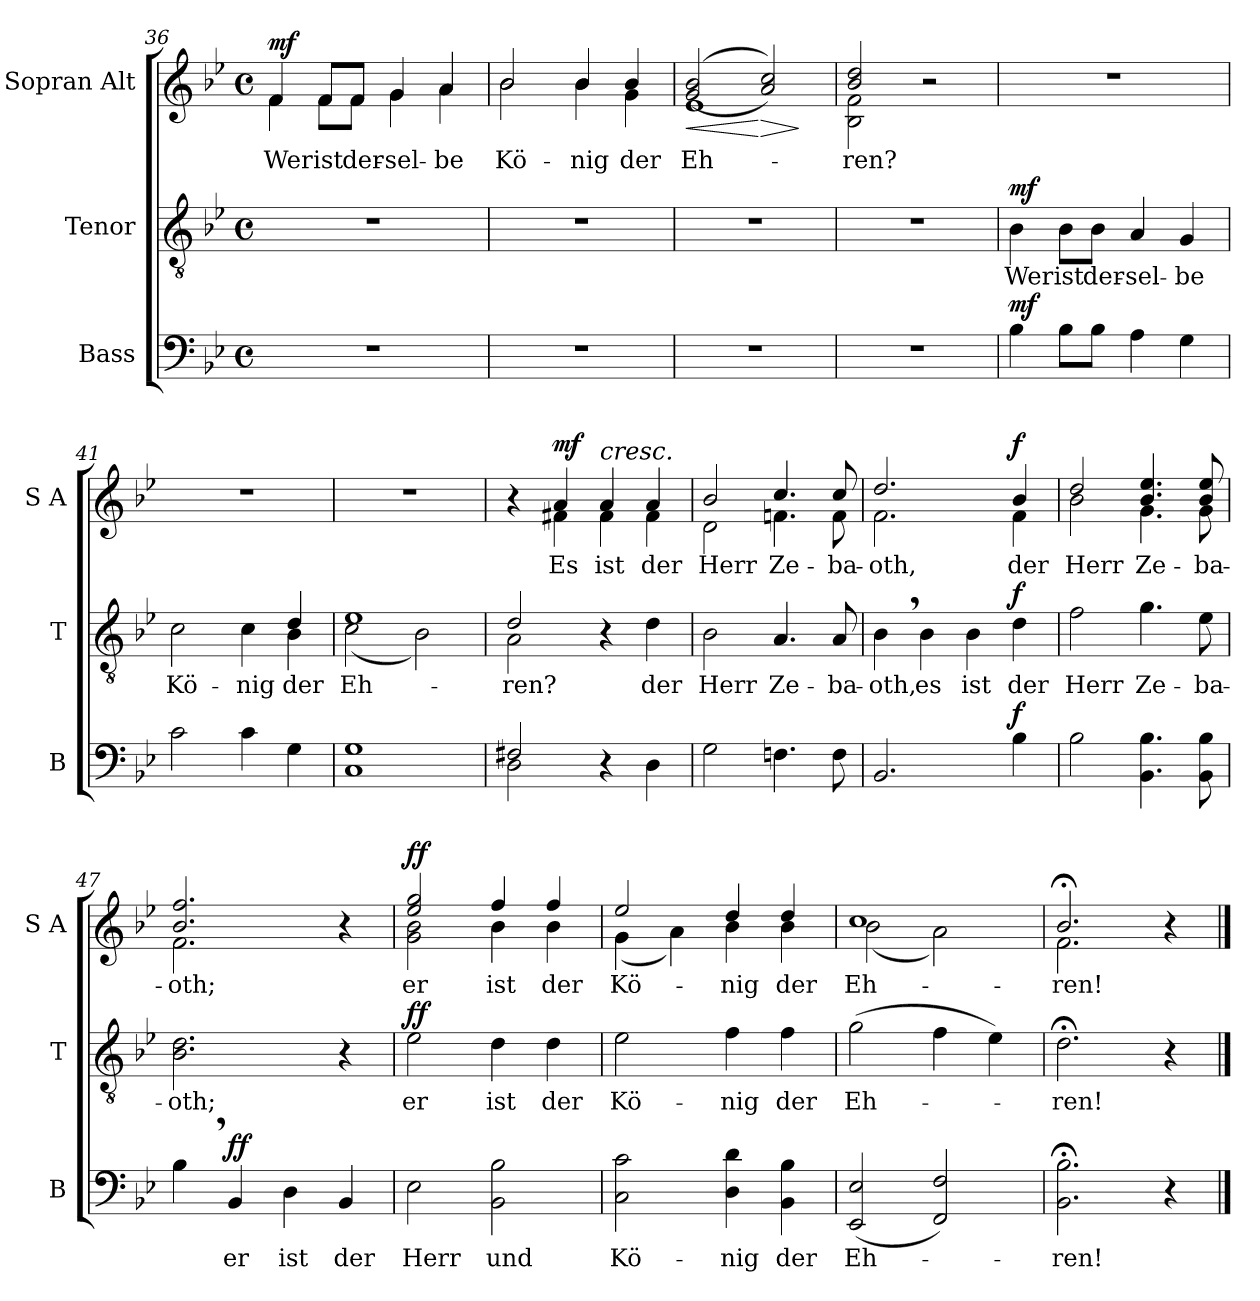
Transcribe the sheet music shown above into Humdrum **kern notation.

**kern	**text	**dynam	**kern	**text	**dynam	**kern	**text	**dynam
*part3	*part3	*part3	*part2	*part2	*part2	*part1	*part1	*part1
*staff3	*staff3	*staff3	*staff2	*staff2	*staff2	*staff1	*staff1	*staff1
*I"Bass	*	*	*I"Tenor	*	*	*I"Sopran Alt	*	*
*I'B	*	*	*I'T	*	*	*I'S A	*	*
!!LO:PB:g=z
*clefF4	*	*	*clefGv2	*	*	*clefG2	*	*
*k[b-e-]	*	*	*k[b-e-]	*	*	*k[b-e-]	*	*
*M4/4	*	*	*M4/4	*	*	*M4/4	*	*
*met(c)	*	*	*met(c)	*	*	*met(c)	*	*
=36	=36	=36	=36	=36	=36	=36	=36	=36
!	!	!	!	!	!	!	!LO:LY:b	!LO:DY:a
*	*	*	*	*	*	*^	*	*
1r	.	.	1r	.	.	4f/	4f\	Wer	mf
!	!	!	!	!	!	!	!	!LO:LY:b	!
.	.	.	.	.	.	8f/L	8f\L	ist	.
!	!	!	!	!	!	!	!	!LO:LY:b	!
.	.	.	.	.	.	8f/J	8f\J	der-	.
!	!	!	!	!	!	!	!	!LO:LY:b	!
.	.	.	.	.	.	4g/	4g\	-sel-	.
!	!	!	!	!	!	!	!	!LO:LY:b	!
.	.	.	.	.	.	4a/	4a\	-be	.
=37	=37	=37	=37	=37	=37	=37	=37	=37	=37
!	!	!	!	!	!	!	!	!LO:LY:b	!
1r	.	.	1r	.	.	2b-/	2b-\	Kö-	.
!	!	!	!	!	!	!	!	!LO:LY:b	!
.	.	.	.	.	.	4b-/	4b-\	-nig	.
!	!	!	!	!	!	!	!	!LO:LY:b	!
.	.	.	.	.	.	4b-/	4g\	der	.
=38	=38	=38	=38	=38	=38	=38	=38	=38	=38
!	!	!	!	!	!	!	!	!LO:LY:b	!LO:HP:b
1r	.	.	1r	.	.	((2g/ 2b-/	1e-	Eh-	<
!	!	!	!	!	!	!	!	!	!LO:HP:n=1:b
.	.	.	.	.	.	2a/ 2cc/))	.	.	[ >
*	*	*	*	*	*	*v	*v	*	*
.	.	.	.	.	.	.	.	]
=39	=39	=39	=39	=39	=39	=39	=39	=39
!	!	!	!	!	!	!	!LO:LY:b	!
*	*	*	*	*	*	*^	*	*
1r	.	.	1r	.	.	2b-/ 2dd/	2B-\ 2f\	-ren?	.
.	.	.	.	.	.	2r	2ryy	.	.
!!LO:LB:g=z
=40	=40	=40	=40	=40	=40	=40	=40	=40	=40
!	!	!LO:DY:a	!	!LO:LY:b	!LO:DY:a	!	!	!	!
*	*	*	*	*	*	*v	*v	*	*
4B-\	.	mf	4B-\	Wer	mf	1r	.	.
!	!	!	!	!LO:LY:b	!	!	!	!
8B-\L	.	.	8B-\L	ist	.	.	.	.
!	!	!	!	!LO:LY:b	!	!	!	!
8B-\J	.	.	8B-\J	der-	.	.	.	.
!	!	!	!	!LO:LY:b	!	!	!	!
4A\	.	.	4A/	-sel-	.	.	.	.
!	!	!	!	!LO:LY:b	!	!	!	!
4G\	.	.	4G/	-be	.	.	.	.
=41	=41	=41	=41	=41	=41	=41	=41	=41
!	!	!	!	!LO:LY:b	!	!	!	!
*	*	*	*^	*	*	*	*	*
2c\	.	.	2c\	2.ryy	Kö-	.	1r	.	.
!	!	!	!	!	!LO:LY:b	!	!	!	!
4c\	.	.	4c\	.	-nig	.	.	.	.
!	!	!	!	!	!LO:LY:b	!	!	!	!
4G\	.	.	4d/	4B-\	der	.	.	.	.
=42	=42	=42	=42	=42	=42	=42	=42	=42	=42
!	!	!	!	!	!LO:LY:b	!	!	!	!
1C 1G	.	.	1e-	(2c\	Eh-	.	1r	.	.
.	.	.	.	2B-\)	.	.	.	.	.
!!LO:LB:g=z
=43	=43	=43	=43	=43	=43	=43	=43	=43	=43
*^	*	*	*	*	*	*	*	*	*
!	!	!	!	!	!	!LO:LY:b	!	!	!	!
*	*	*	*	*	*	*	*	*^	*	*
2F#X/	2D\	.	.	2d/	2A\	-ren?	.	4r	4ryy	.	.
!	!	!	!	!	!	!	!	!	!	!LO:LY:b	!LO:DY:a
.	.	.	.	.	.	.	.	4a/	4f#X\	Es	mf
!	!	!	!	!	!	!	!	!LO:TX:a:i:t=cresc.	!	!	!
!	!	!	!	!	!	!	!	!	!	!LO:LY:b	!
4r	4ryy	.	.	4r	4ryy	.	.	4a/	4f#\	ist	.
!	!	!	!	!	!	!LO:LY:b	!	!	!	!LO:LY:b	!
4D\	4ryy	.	.	4d\	4ryy	der	.	4a/	4f#\	der	.
=44	=44	=44	=44	=44	=44	=44	=44	=44	=44	=44	=44
!	!	!	!	!	!	!LO:LY:b	!	!	!	!LO:LY:b	!
*v	*v	*	*	*	*	*	*	*	*	*	*
*	*	*	*v	*v	*	*	*	*	*	*
2G\	.	.	2B-\	Herr	.	2b-/	2d\	Herr	.
!	!	!	!	!LO:LY:b	!	!	!	!LO:LY:b	!
4.Fn\	.	.	4.A/	Ze-	.	4.cc/	4.fn\	Ze-	.
!	!	!	!	!LO:LY:b	!	!	!	!LO:LY:b	!
8F\	.	.	8A/	-ba-	.	8cc/	8f\	-ba-	.
=45	=45	=45	=45	=45	=45	=45	=45	=45	=45
!	!	!	!	!LO:LY:b	!	!	!	!LO:LY:b	!
2.BB-/	.	.	4B-,\	-oth,	.	2.dd/	2.f\	-oth,	.
!	!	!	!	!LO:LY:b	!	!	!	!	!
.	.	.	4B-\	es	.	.	.	.	.
!	!	!	!	!LO:LY:b	!	!	!	!	!
.	.	.	4B-\	ist	.	.	.	.	.
!	!	!LO:DY:a	!	!LO:LY:b	!LO:DY:a	!	!	!LO:LY:b	!LO:DY:a
4B-\	.	f	4d\	der	f	4b-/	4f\	der	f
=46	=46	=46	=46	=46	=46	=46	=46	=46	=46
!	!	!	!	!LO:LY:b	!	!	!	!LO:LY:b	!
2B-\	.	.	2f\	Herr	.	2dd/	2b-\	Herr	.
!	!	!	!	!LO:LY:b	!	!	!	!LO:LY:b	!
4.BB-\ 4.B-\	.	.	4.g\	Ze-	.	4.b-/ 4.ee-/	4.g\	Ze-	.
!	!	!	!	!LO:LY:b	!	!	!	!LO:LY:b	!
8BB-\ 8B-\	.	.	8e-\	-ba-	.	8b-/ 8ee-/	8g\	-ba-	.
!!LO:LB:g=z	!!
=47	=47	=47	=47	=47	=47	=47	=47	=47	=47
!	!	!	!	!LO:LY:b	!	!	!	!LO:LY:b	!
4B-,\	.	.	2.B-\ 2.d\	-oth;	.	2.b-/ 2.ff/	2.f\	-oth;	.
!	!LO:LY:b	!LO:DY:a	!	!	!	!	!	!	!
4BB-/	er	ff	.	.	.	.	.	.	.
!	!LO:LY:b	!	!	!	!	!	!	!	!
4D\	ist	.	.	.	.	.	.	.	.
!	!LO:LY:b	!	!	!	!	!	!	!	!
4BB-/	der	.	4r	.	.	4r	4ryy	.	.
=48	=48	=48	=48	=48	=48	=48	=48	=48	=48
!	!LO:LY:b	!	!	!LO:LY:b	!LO:DY:a	!	!	!LO:LY:b	!LO:DY:a
2E-\	Herr	.	2e-\	er	ff	2ee-/ 2gg/	2g\ 2b-\	er	ff
!	!LO:LY:b	!	!	!LO:LY:b	!	!	!	!LO:LY:b	!
2BB-\ 2B-\	und	.	4d\	ist	.	4ff/	4b-\	ist	.
!	!	!	!	!LO:LY:b	!	!	!	!LO:LY:b	!
.	.	.	4d\	der	.	4ff/	4b-\	der	.
=49	=49	=49	=49	=49	=49	=49	=49	=49	=49
!	!LO:LY:b	!	!	!LO:LY:b	!	!	!	!LO:LY:b	!
2C\ 2c\	Kö-	.	2e-\	Kö-	.	2ee-/	(4g\	Kö-	.
.	.	.	.	.	.	.	4a\)	.	.
!	!LO:LY:b	!	!	!LO:LY:b	!	!	!	!LO:LY:b	!
4D\ 4d\	-nig	.	4f\	-nig	.	4dd/	4b-\	-nig	.
!	!LO:LY:b	!	!	!LO:LY:b	!	!	!	!LO:LY:b	!
4BB-\ 4B-\	der	.	4f\	der	.	4dd/	4b-\	der	.
=50	=50	=50	=50	=50	=50	=50	=50	=50	=50
!	!LO:LY:b	!	!	!LO:LY:b	!	!	!	!LO:LY:b	!
(2EE-/ 2E-/	Eh-	.	(2g\	Eh-	.	1cc	(2b-\	Eh-	.
2FF/ 2F/)	.	.	4f\	.	.	.	2a\)	.	.
.	.	.	4e-\)	.	.	.	.	.	.
=51	=51	=51	=51	=51	=51	=51	=51	=51	=51
!	!LO:LY:b	!	!	!LO:LY:b	!	!	!	!LO:LY:b	!
2.BB-\;< 2.B-\;<	-ren!	.	2.d;<\	-ren!	.	2.b-;</	2.f\	-ren!	.
4r	.	.	4r	.	.	4r	4ryy	.	.
*	*	*	*	*	*	*v	*v	*	*
==	==	==	==	==	==	==	==	==
*-	*-	*-	*-	*-	*-	*-	*-	*-
